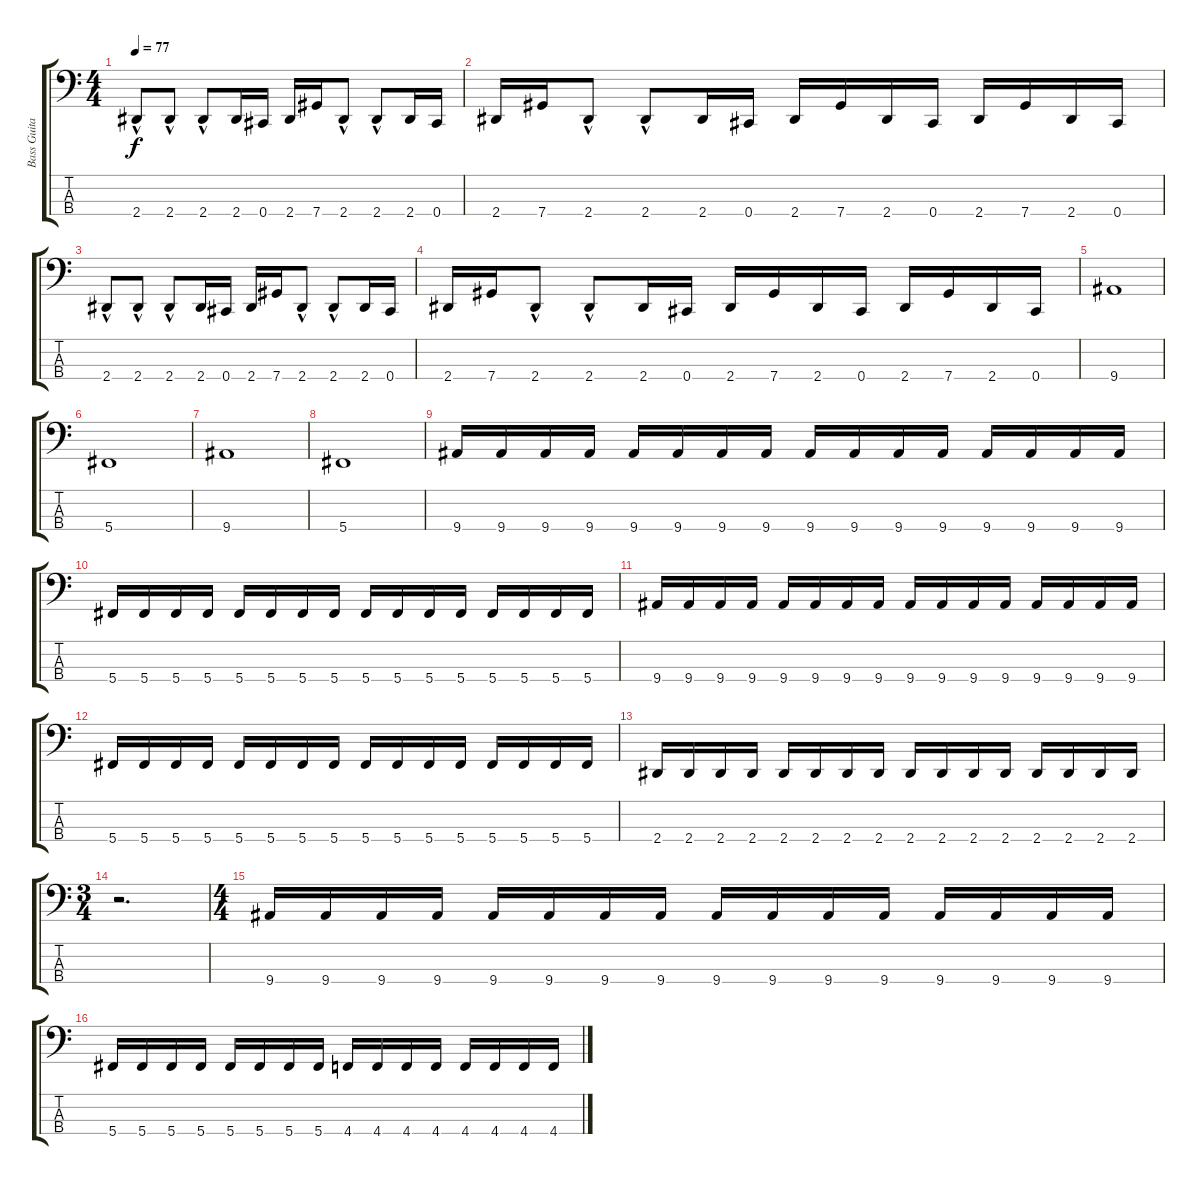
\track ("Bass Guitar" "Bass Guita") {instrument electricbassfinger}
\staff {score tabs}
\tuning (Gb2 Db2 Ab1 Db1) {hide}
\ts (4 4)
\tempo 77
\clef f4
\ks c
2.4{hac}.8{dy f} 2.4{hac}.8 2.4{hac}.8 2.4.16 0.4.16 2.4.16 7.4.16 2.4{hac}.8 2.4{hac}.8 2.4.16 0.4.16 |
2.4.16 7.4.16 2.4{hac}.8 2.4{hac}.8 2.4.16 0.4.16 2.4.16 7.4.16 2.4.16 0.4.16 2.4.16 7.4.16 2.4.16 0.4.16 |
2.4{hac}.8 2.4{hac}.8 2.4{hac}.8 2.4.16 0.4.16 2.4.16 7.4.16 2.4{hac}.8 2.4{hac}.8 2.4.16 0.4.16 |
2.4.16 7.4.16 2.4{hac}.8 2.4{hac}.8 2.4.16 0.4.16 2.4.16 7.4.16 2.4.16 0.4.16 2.4.16 7.4.16 2.4.16 0.4.16 |
9.4.1 |
5.4.1 |
9.4.1 |
5.4.1 |
9.4.16 9.4.16 9.4.16 9.4.16 9.4.16 9.4.16 9.4.16 9.4.16 9.4.16 9.4.16 9.4.16 9.4.16 9.4.16 9.4.16 9.4.16 9.4.16 |
5.4.16 5.4.16 5.4.16 5.4.16 5.4.16 5.4.16 5.4.16 5.4.16 5.4.16 5.4.16 5.4.16 5.4.16 5.4.16 5.4.16 5.4.16 5.4.16 |
9.4.16 9.4.16 9.4.16 9.4.16 9.4.16 9.4.16 9.4.16 9.4.16 9.4.16 9.4.16 9.4.16 9.4.16 9.4.16 9.4.16 9.4.16 9.4.16 |
5.4.16 5.4.16 5.4.16 5.4.16 5.4.16 5.4.16 5.4.16 5.4.16 5.4.16 5.4.16 5.4.16 5.4.16 5.4.16 5.4.16 5.4.16 5.4.16 |
2.4.16 2.4.16 2.4.16 2.4.16 2.4.16 2.4.16 2.4.16 2.4.16 2.4.16 2.4.16 2.4.16 2.4.16 2.4.16 2.4.16 2.4.16 2.4.16 |
\ts (3 4)
r.2{d} |
\ts (4 4)
9.4.16 9.4.16 9.4.16 9.4.16 9.4.16 9.4.16 9.4.16 9.4.16 9.4.16 9.4.16 9.4.16 9.4.16 9.4.16 9.4.16 9.4.16 9.4.16 |
5.4.16 5.4.16 5.4.16 5.4.16 5.4.16 5.4.16 5.4.16 5.4.16 4.4.16 4.4.16 4.4.16 4.4.16 4.4.16 4.4.16 4.4.16 4.4.16
